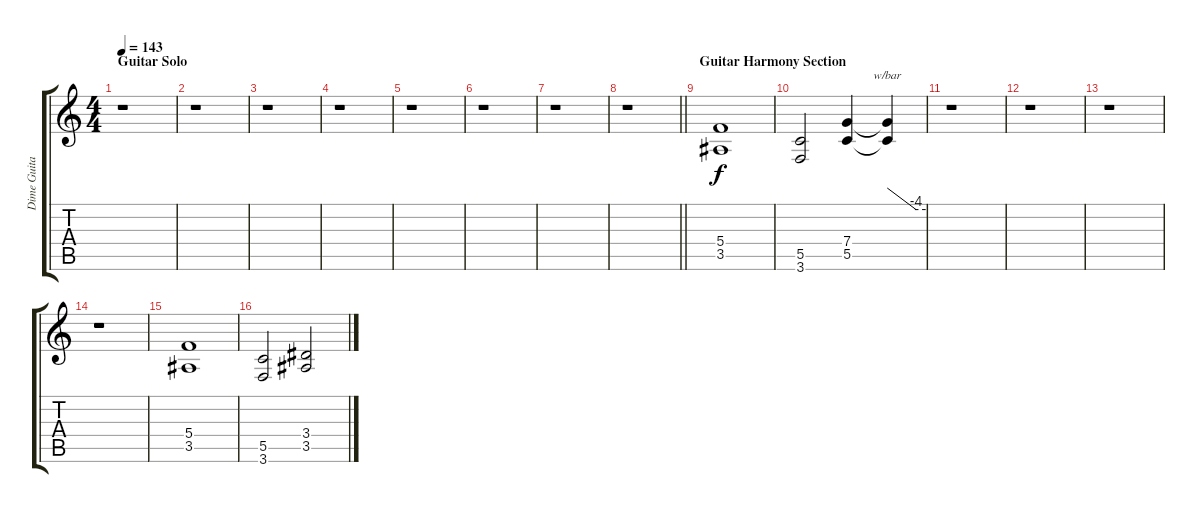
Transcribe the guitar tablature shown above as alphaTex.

\track ("Dime Guitar 3" "Dime Guita") {instrument distortionguitar}
\staff {score tabs}
\tuning (D4 A3 F3 C3 G2 D2) {hide}
\ts (4 4)
\section ("" "Guitar Solo")
\tempo 143
\clef g2
\ks c
r.1{dy fff} |
r.1 |
r.1 |
r.1 |
r.1 |
r.1 |
r.1 |
\barLineRight lightlight
r.1 |
\section ("" "Guitar Harmony Section")
(5.4 3.5).1{dy f} |
(5.5 3.6).2 (7.4 5.5).4 (7.4{t} 5.5{t}).4{tbe (custom default 0 0 45 -16 60 -16)} |
r.1 |
r.1 |
r.1 |
r.1 |
(5.4 3.5).1 |
(5.5 3.6).2 (3.4 3.5).2
